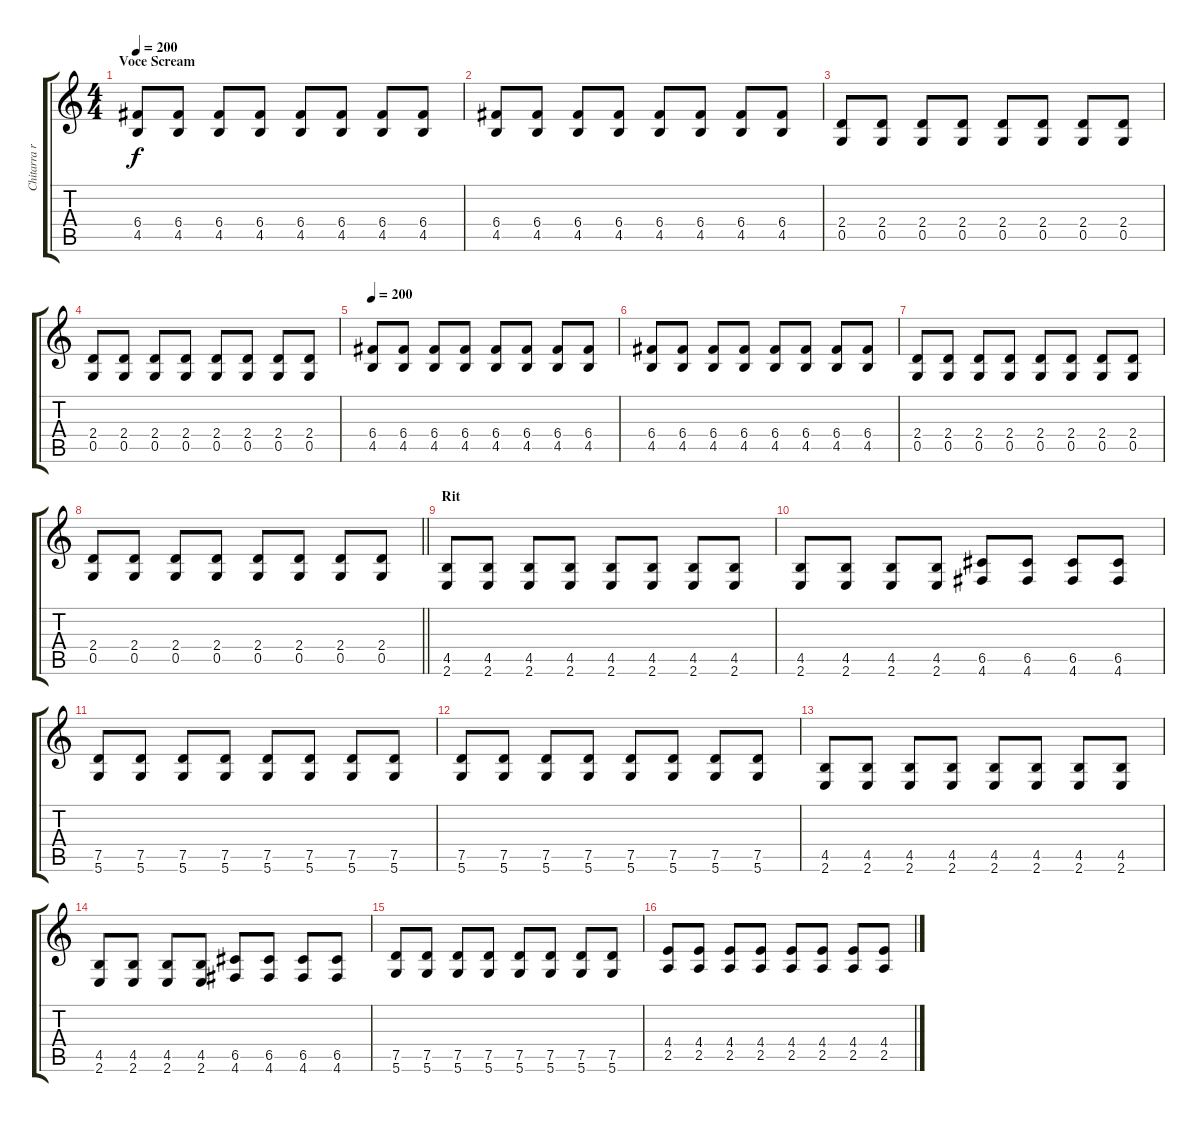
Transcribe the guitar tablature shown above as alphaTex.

\track ("Chitarra ritm" "Chitarra r") {instrument overdrivenguitar}
\staff {score tabs}
\tuning (D4 A3 F3 C3 G2 D2) {hide}
\ts (4 4)
\section ("" "Voce Scream")
\tempo 200
\clef g2
\ks c
(6.4 4.5).8{dy f} (6.4 4.5).8 (6.4 4.5).8 (6.4 4.5).8 (6.4 4.5).8 (6.4 4.5).8 (6.4 4.5).8 (6.4 4.5).8 |
(6.4 4.5).8 (6.4 4.5).8 (6.4 4.5).8 (6.4 4.5).8 (6.4 4.5).8 (6.4 4.5).8 (6.4 4.5).8 (6.4 4.5).8 |
(2.4 0.5).8 (2.4 0.5).8 (2.4 0.5).8 (2.4 0.5).8 (2.4 0.5).8 (2.4 0.5).8 (2.4 0.5).8 (2.4 0.5).8 |
(2.4 0.5).8 (2.4 0.5).8 (2.4 0.5).8 (2.4 0.5).8 (2.4 0.5).8 (2.4 0.5).8 (2.4 0.5).8 (2.4 0.5).8 |
\tempo 200
(6.4 4.5).8 (6.4 4.5).8 (6.4 4.5).8 (6.4 4.5).8 (6.4 4.5).8 (6.4 4.5).8 (6.4 4.5).8 (6.4 4.5).8 |
(6.4 4.5).8 (6.4 4.5).8 (6.4 4.5).8 (6.4 4.5).8 (6.4 4.5).8 (6.4 4.5).8 (6.4 4.5).8 (6.4 4.5).8 |
(2.4 0.5).8 (2.4 0.5).8 (2.4 0.5).8 (2.4 0.5).8 (2.4 0.5).8 (2.4 0.5).8 (2.4 0.5).8 (2.4 0.5).8 |
\barLineRight lightlight
(2.4 0.5).8 (2.4 0.5).8 (2.4 0.5).8 (2.4 0.5).8 (2.4 0.5).8 (2.4 0.5).8 (2.4 0.5).8 (2.4 0.5).8 |
\section ("" "Rit")
(4.5 2.6).8 (4.5 2.6).8 (4.5 2.6).8 (4.5 2.6).8 (4.5 2.6).8 (4.5 2.6).8 (4.5 2.6).8 (4.5 2.6).8 |
(4.5 2.6).8 (4.5 2.6).8 (4.5 2.6).8 (4.5 2.6).8 (6.5 4.6).8 (6.5 4.6).8 (6.5 4.6).8 (6.5 4.6).8 |
(7.5 5.6).8 (7.5 5.6).8 (7.5 5.6).8 (7.5 5.6).8 (7.5 5.6).8 (7.5 5.6).8 (7.5 5.6).8 (7.5 5.6).8 |
(7.5 5.6).8 (7.5 5.6).8 (7.5 5.6).8 (7.5 5.6).8 (7.5 5.6).8 (7.5 5.6).8 (7.5 5.6).8 (7.5 5.6).8 |
(4.5 2.6).8 (4.5 2.6).8 (4.5 2.6).8 (4.5 2.6).8 (4.5 2.6).8 (4.5 2.6).8 (4.5 2.6).8 (4.5 2.6).8 |
(4.5 2.6).8 (4.5 2.6).8 (4.5 2.6).8 (4.5 2.6).8 (6.5 4.6).8 (6.5 4.6).8 (6.5 4.6).8 (6.5 4.6).8 |
(7.5 5.6).8 (7.5 5.6).8 (7.5 5.6).8 (7.5 5.6).8 (7.5 5.6).8 (7.5 5.6).8 (7.5 5.6).8 (7.5 5.6).8 |
(4.4 2.5).8 (4.4 2.5).8 (4.4 2.5).8 (4.4 2.5).8 (4.4 2.5).8 (4.4 2.5).8 (4.4 2.5).8 (4.4 2.5).8
